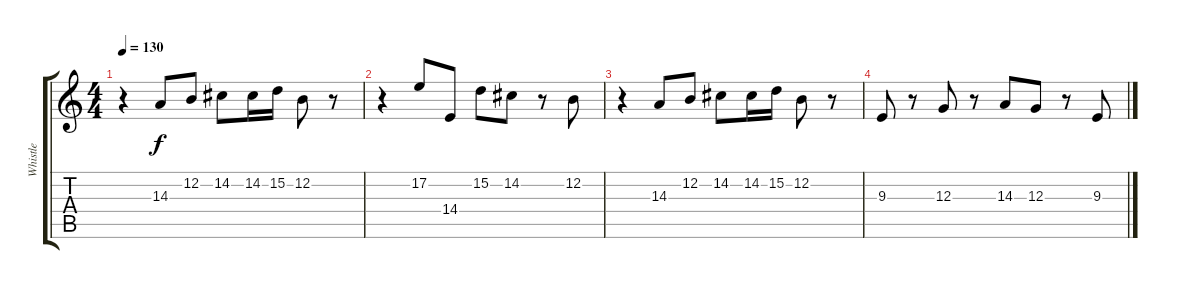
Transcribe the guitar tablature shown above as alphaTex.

\track ("Whistle" "Whistle") {instrument ocarina}
\staff {score tabs}
\tuning (E4 B3 G3 D3 A2 E2) {hide}
\ts (4 4)
\tempo 130
\clef g2
\ks c
r.4{dy f} 14.3.8 12.2.8 14.2.8 14.2.16 15.2.16 12.2.8 r.8 |
r.4 17.2.8 14.4.8 15.2.8 14.2.8 r.8 12.2.8 |
r.4 14.3.8 12.2.8 14.2.8 14.2.16 15.2.16 12.2.8 r.8 |
9.3.8 r.8 12.3.8 r.8 14.3.8 12.3.8 r.8 9.3.8
